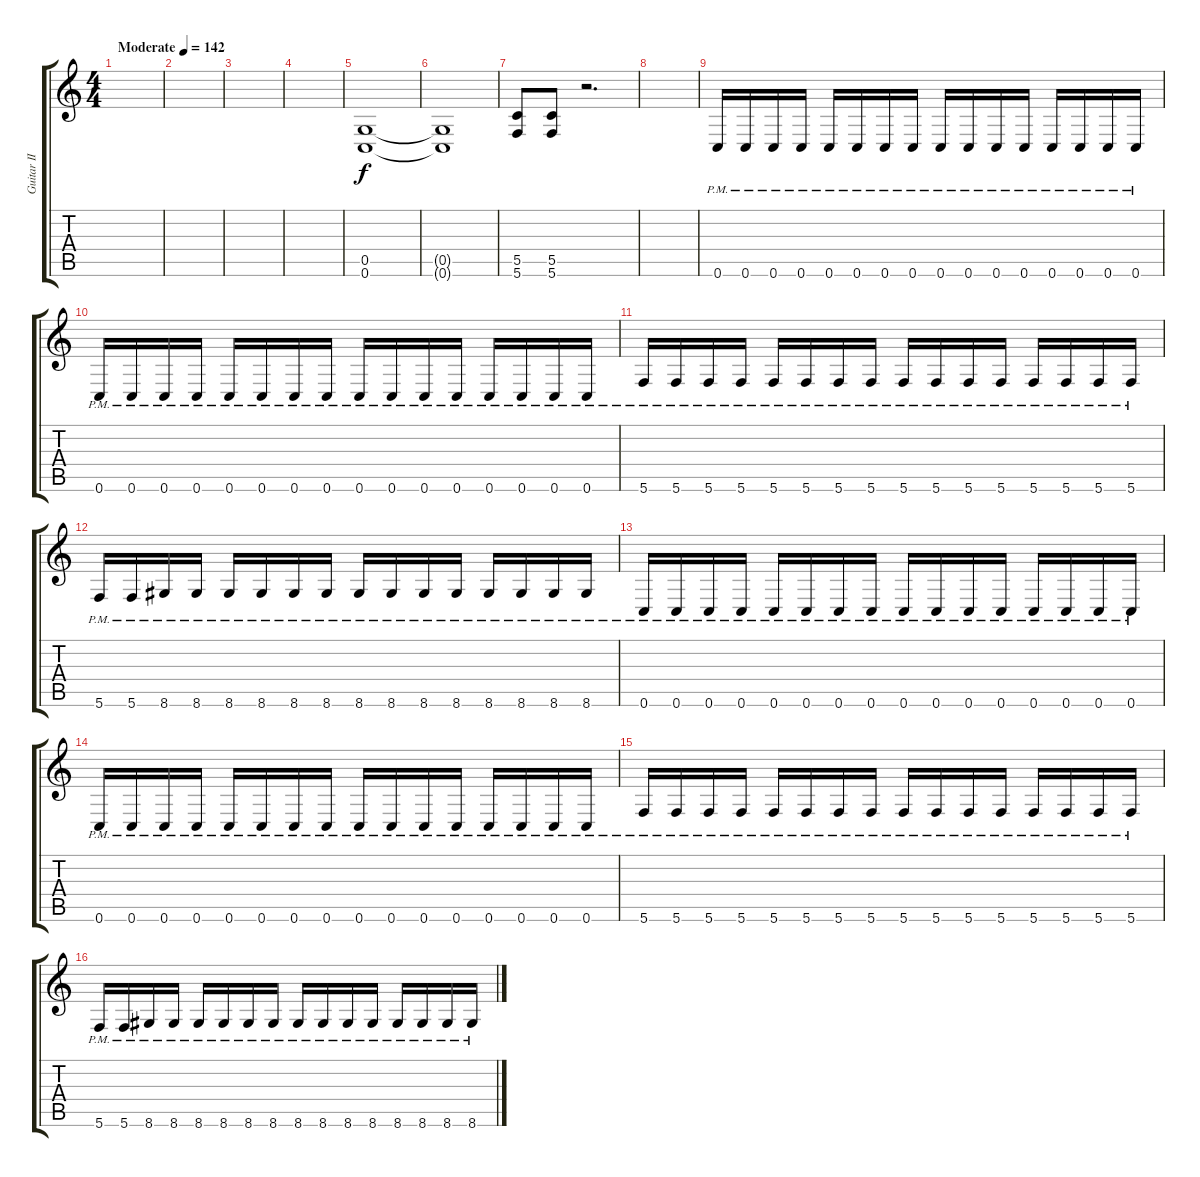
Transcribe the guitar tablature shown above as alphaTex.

\track ("Guitar II" "Guitar II") {instrument overdrivenguitar}
\staff {score tabs}
\tuning (D4 A3 F3 C3 G2 C2) {hide}
\ts (4 4)
\tempo (142 "Moderate")
\clef g2
\ks c
|
|
|
|
(0.5 0.6).1 |
(0.5{t} 0.6{t}).1 |
(5.5 5.6).8 (5.5 5.6).8 r.2{d} |
|
0.6{pm}.16 0.6{pm}.16 0.6{pm}.16 0.6{pm}.16 0.6{pm}.16 0.6{pm}.16 0.6{pm}.16 0.6{pm}.16 0.6{pm}.16 0.6{pm}.16 0.6{pm}.16 0.6{pm}.16 0.6{pm}.16 0.6{pm}.16 0.6{pm}.16 0.6{pm}.16 |
0.6{pm}.16 0.6{pm}.16 0.6{pm}.16 0.6{pm}.16 0.6{pm}.16 0.6{pm}.16 0.6{pm}.16 0.6{pm}.16 0.6{pm}.16 0.6{pm}.16 0.6{pm}.16 0.6{pm}.16 0.6{pm}.16 0.6{pm}.16 0.6{pm}.16 0.6{pm}.16 |
5.6{pm}.16 5.6{pm}.16 5.6{pm}.16 5.6{pm}.16 5.6{pm}.16 5.6{pm}.16 5.6{pm}.16 5.6{pm}.16 5.6{pm}.16 5.6{pm}.16 5.6{pm}.16 5.6{pm}.16 5.6{pm}.16 5.6{pm}.16 5.6{pm}.16 5.6{pm}.16 |
5.6{pm}.16 5.6{pm}.16 8.6{pm}.16 8.6{pm}.16 8.6{pm}.16 8.6{pm}.16 8.6{pm}.16 8.6{pm}.16 8.6{pm}.16 8.6{pm}.16 8.6{pm}.16 8.6{pm}.16 8.6{pm}.16 8.6{pm}.16 8.6{pm}.16 8.6{pm}.16 |
0.6{pm}.16 0.6{pm}.16 0.6{pm}.16 0.6{pm}.16 0.6{pm}.16 0.6{pm}.16 0.6{pm}.16 0.6{pm}.16 0.6{pm}.16 0.6{pm}.16 0.6{pm}.16 0.6{pm}.16 0.6{pm}.16 0.6{pm}.16 0.6{pm}.16 0.6{pm}.16 |
0.6{pm}.16 0.6{pm}.16 0.6{pm}.16 0.6{pm}.16 0.6{pm}.16 0.6{pm}.16 0.6{pm}.16 0.6{pm}.16 0.6{pm}.16 0.6{pm}.16 0.6{pm}.16 0.6{pm}.16 0.6{pm}.16 0.6{pm}.16 0.6{pm}.16 0.6{pm}.16 |
5.6{pm}.16 5.6{pm}.16 5.6{pm}.16 5.6{pm}.16 5.6{pm}.16 5.6{pm}.16 5.6{pm}.16 5.6{pm}.16 5.6{pm}.16 5.6{pm}.16 5.6{pm}.16 5.6{pm}.16 5.6{pm}.16 5.6{pm}.16 5.6{pm}.16 5.6{pm}.16 |
5.6{pm}.16 5.6{pm}.16 8.6{pm}.16 8.6{pm}.16 8.6{pm}.16 8.6{pm}.16 8.6{pm}.16 8.6{pm}.16 8.6{pm}.16 8.6{pm}.16 8.6{pm}.16 8.6{pm}.16 8.6{pm}.16 8.6{pm}.16 8.6{pm}.16 8.6{pm}.16
